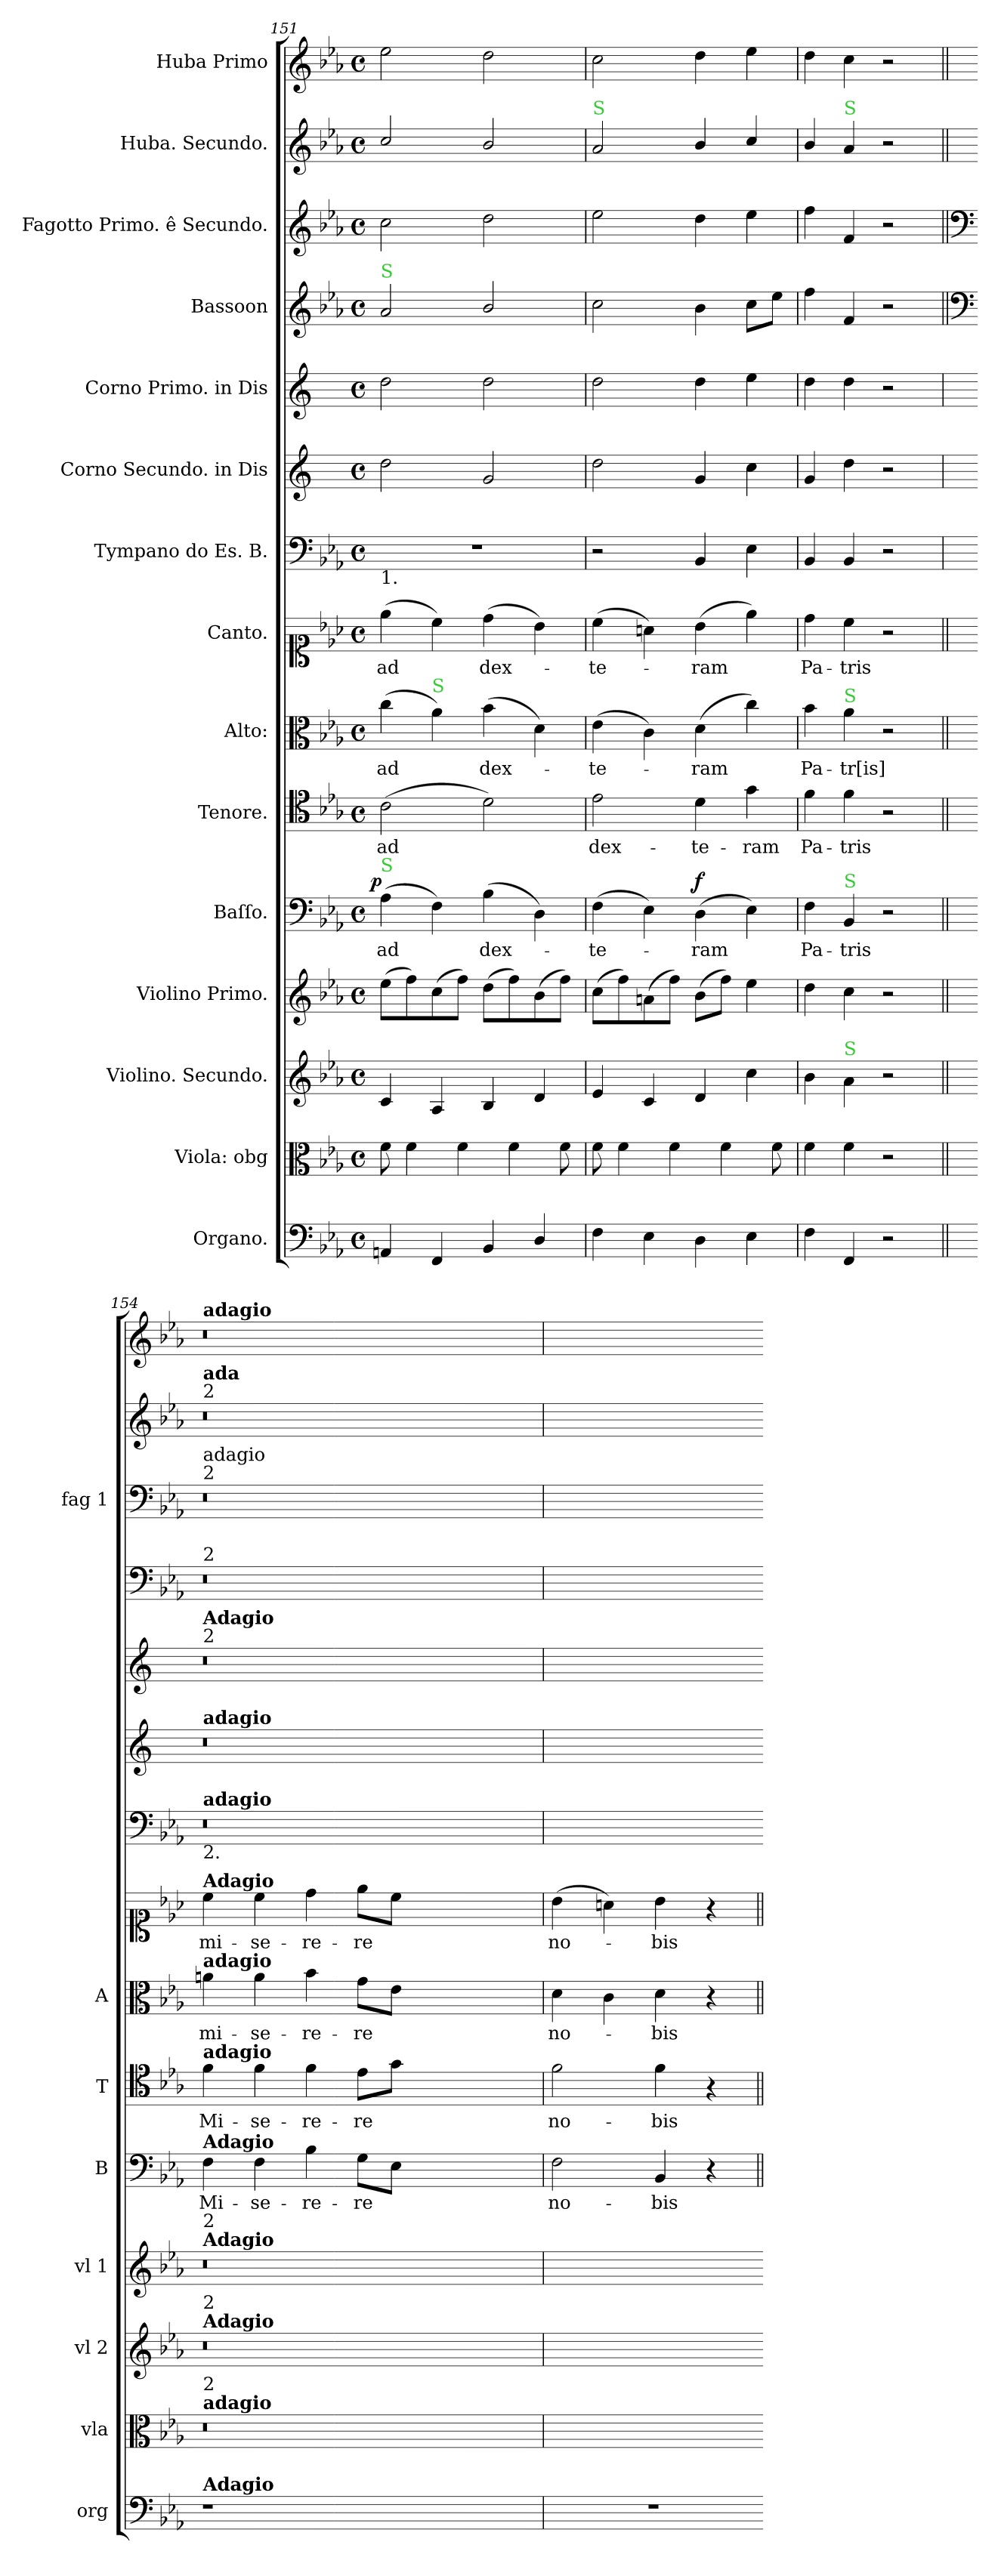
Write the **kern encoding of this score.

**kern	**dynam	**kern	**dynam	**kern	**dynam	**kern	**dynam	**kern	**text	**dynam	**kern	**text	**dynam	**kern	**text	**dynam	**kern	**text	**dynam	**kern	**kern	**dynam	**kern	**dynam	**kern	**kern	**dynam	**kern	**dynam	**kern	**dynam
*part15	*part15	*part14	*part14	*part13	*part13	*part12	*part12	*part11	*part11	*part11	*part10	*part10	*part10	*part9	*part9	*part9	*part8	*part8	*part8	*part7	*part6	*part6	*part5	*part5	*part4	*part3	*part3	*part2	*part2	*part1	*part1
*staff15	*staff15	*staff14	*staff14	*staff13	*staff13	*staff12	*staff12	*staff11	*staff11	*staff11	*staff10	*staff10	*staff10	*staff9	*staff9	*staff9	*staff8	*staff8	*staff8	*staff7	*staff6	*staff6	*staff5	*staff5	*staff4	*staff3	*staff3	*staff2	*staff2	*staff1	*staff1
*I"Organo.	*	*I"Viola: obg	*	*I"Violino. Secundo.	*	*I"Violino Primo.	*	*I"Baſſo.	*	*	*I"Tenore.	*	*	*I"Alto:	*	*	*I"Canto.	*	*	*I"Tympano do Es. B.	*I"Corno Secundo. in Dis	*	*I"Corno Primo. in Dis	*	*I"Bassoon	*I"Fagotto Primo. ê Secundo.	*	*I"Huba. Secundo.	*	*I"Huba Primo	*
*I'org	*	*I'vla	*	*I'vl 2	*	*I'vl 1	*	*I'B	*	*	*I'T	*	*	*I'A	*	*	*	*	*	*	*	*	*	*	*	*I'fag 1	*	*	*	*	*
*clefF4	*	*clefC3	*	*clefG2	*	*clefG2	*	*clefF4	*	*	*clefC4	*	*	*clefC3	*	*	*clefC1	*	*	*clefF4	*clefG2	*	*clefG2	*	*clefG2	*clefG2	*	*clefG2	*	*clefG2	*
*	*	*	*	*	*	*	*	*	*	*	*	*	*	*	*	*	*	*	*	*	*ITrd5c9	*	*ITrd5c9	*	*	*	*	*	*	*	*
*k[b-e-a-]	*	*k[b-e-a-]	*	*k[b-e-a-]	*	*k[b-e-a-]	*	*k[b-e-a-]	*	*	*k[b-e-a-]	*	*	*k[b-e-a-]	*	*	*k[b-e-a-]	*	*	*k[b-e-a-]	*k[b-e-a-]	*	*k[b-e-a-]	*	*k[b-e-a-]	*k[b-e-a-]	*	*k[b-e-a-]	*	*k[b-e-a-]	*
*E-:	*	*E-:	*	*E-:	*	*E-:	*	*E-:	*	*	*	*	*	*E-:	*	*	*E-:	*	*	*	*E-:	*	*E-:	*	*	*	*	*E-:	*	*E-:	*
*M4/4	*	*M4/4	*	*M4/4	*	*M4/4	*	*M4/4	*	*	*M4/4	*	*	*M4/4	*	*	*M4/4	*	*	*M4/4	*M4/4	*	*M4/4	*	*M4/4	*M4/4	*	*M4/4	*	*M4/4	*
*met(c)	*	*met(c)	*	*met(c)	*	*met(c)	*	*met(c)	*	*	*met(c)	*	*	*met(c)	*	*	*met(c)	*	*	*met(c)	*met(c)	*	*met(c)	*	*met(c)	*met(c)	*	*met(c)	*	*met(c)	*
=151	=151	=151	=151	=151	=151	=151	=151	=151	=151	=151	=151	=151	=151	=151	=151	=151	=151	=151	=151	=151	=151	=151	=151	=151	=151	=151	=151	=151	=151	=151	=151
!	!	!	!	!	!	!	!	!	!	!	!	!	!	!	!	!	!	!	!	!	!	!	!	!	!LO:TX:a:color=limegreen:t=S	!	!	!	!	!	!
!	!	!	!	!	!	!	!	!	!	!	!	!	!	!	!	!	!	!	!	!LO:TX:b:t=1.	!	!	!	!	!	!	!	!	!	!	!
!	!	!	!	!	!	!	!	!LO:TX:a:color=limegreen:t=S	!	!	!	!	!	!	!	!	!	!	!	!	!	!	!	!	!	!	!	!	!	!	!
!	!LO:DY:a	!	!LO:DY:b	!	!LO:DY:a	!	!LO:DY:b	!	!	!LO:DY:b:rj	!	!	!LO:DY:b	!	!	!LO:DY:b	!	!	!LO:DY:b:rj	!	!	!LO:DY:b	!	!LO:DY:b	!	!	!LO:DY:b	!	!LO:DY:b	!	!LO:DY:b
4AAn/	pia	8f\	pia	4c/	pia	(8ee-\L	piano	(4A-\	ad	p	(2c\	ad	pia	(4cc\	ad	pia	(4ee-\	ad	pia	1r	2f\	pia	2f\	pia	2a-/	2cc\	pia	2cc/	pia	2ee-\	pia
.	.	4f\	.	.	.	8ff\)	.	.	.	.	.	.	.	.	.	.	.	.	.	.	.	.	.	.	.	.	.	.	.	.	.
!	!	!	!	!	!	!	!	!	!	!	!	!	!	!LO:TX:a:color=limegreen:t=S	!	!	!	!	!	!	!	!	!	!	!	!	!	!	!	!	!
4FF/	.	.	.	4A-/	.	(8cc\	.	4F\)	.	.	.	.	.	4a-\)	.	.	4cc\)	.	.	.	.	.	.	.	.	.	.	.	.	.	.
.	.	4f\	.	.	.	8ff\J)	.	.	.	.	.	.	.	.	.	.	.	.	.	.	.	.	.	.	.	.	.	.	.	.	.
4BB-/	.	.	.	4B-/	.	(8dd\L	.	(4B-\	dex-	.	2d\)	.	.	(4b-\	dex-	.	(4dd\	dex-	.	.	2B-/	.	2f\	.	2b-/	2dd\	.	2b-/	.	2dd\	.
.	.	4f\	.	.	.	8ff\)	.	.	.	.	.	.	.	.	.	.	.	.	.	.	.	.	.	.	.	.	.	.	.	.	.
4D/	.	.	.	4d/	.	(8b-\	.	4D\)	.	.	.	.	.	4d\)	.	.	4b-\)	.	.	.	.	.	.	.	.	.	.	.	.	.	.
.	.	8f\	.	.	.	8ff\J)	.	.	.	.	.	.	.	.	.	.	.	.	.	.	.	.	.	.	.	.	.	.	.	.	.
=152	=152	=152	=152	=152	=152	=152	=152	=152	=152	=152	=152	=152	=152	=152	=152	=152	=152	=152	=152	=152	=152	=152	=152	=152	=152	=152	=152	=152	=152	=152	=152
!	!	!	!	!	!	!	!	!	!	!	!	!	!	!	!	!	!	!	!	!	!	!	!	!	!	!	!	!LO:TX:a:color=limegreen:t=S	!	!	!
4F\	.	8f\	.	4e-/	.	(8cc\L	.	(4F\	-te-	.	2e-\	dex-	.	(4e-\	-te-	.	(4cc\	-te-	.	2r	2f\	.	2f\	.	2cc\	2ee-\	.	2a-/	.	2cc\	.
.	.	4f\	.	.	.	8ff\)	.	.	.	.	.	.	.	.	.	.	.	.	.	.	.	.	.	.	.	.	.	.	.	.	.
4E-\	.	.	.	4c/	.	(8an\	.	4E-\)	.	.	.	.	.	4c\)	.	.	4an\)	.	.	.	.	.	.	.	.	.	.	.	.	.	.
.	.	4f\	.	.	.	8ff\J)	.	.	.	.	.	.	.	.	.	.	.	.	.	.	.	.	.	.	.	.	.	.	.	.	.
!	!	!	!	!	!	!	!	!	!	!LO:DY:b	!	!	!	!	!	!	!	!	!	!	!	!LO:DY:b	!	!LO:DY:b	!	!	!LO:DY:b	!	!LO:DY:b	!	!LO:DY:b
4D\	.	.	.	4d/	.	(8b-\L	.	(4D\	-ram	f	4d\	-te-	.	(4d\	-ram	.	(4b-\	-ram	.	4BB-/	4B-/	fort	4f\	fort	4b-\	4dd\	fort	4b-/	for	4dd\	for
.	.	4f\	.	.	.	8ff\J)	.	.	.	.	.	.	.	.	.	.	.	.	.	.	.	.	.	.	.	.	.	.	.	.	.
!	!LO:DY:b	!	!	!	!LO:DY:a	!	!LO:DY:b	!	!	!	!	!	!LO:DY:b	!	!	!LO:DY:b	!	!	!LO:DY:b	!	!	!	!	!	!	!	!	!	!	!	!
4E-\	fort	.	.	4cc\	forto	4ee-\	fort	4E-\)	.	.	4g\	-ram	for	4cc\)	.	fort	4ee-\)	.	fort	4E-\	4e-\	.	4g\	.	8cc\L	4ee-\	.	4cc/	.	4ee-\	.
!	!	!	!LO:DY:b	!	!	!	!	!	!	!	!	!	!	!	!	!	!	!	!	!	!	!	!	!	!	!	!	!	!	!	!
.	.	8f\	for	.	.	.	.	.	.	.	.	.	.	.	.	.	.	.	.	.	.	.	.	.	8ee-\J	.	.	.	.	.	.
=153	=153	=153	=153	=153	=153	=153	=153	=153	=153	=153	=153	=153	=153	=153	=153	=153	=153	=153	=153	=153	=153	=153	=153	=153	=153	=153	=153	=153	=153	=153	=153
4F\	.	4f\	.	4b-\	.	4dd\	.	4F\	Pa-	.	4f\	Pa-	.	4b-\	Pa-	.	4dd\	Pa-	.	4BB-/	4B-/	.	4f\	.	4ff\	4ff\	.	4b-/	.	4dd\	.
!	!	!	!	!	!	!	!	!	!	!	!	!	!	!	!	!	!	!	!	!	!	!	!	!	!	!	!	!LO:TX:a:color=limegreen:t=S	!	!	!
!	!	!	!	!	!	!	!	!	!	!	!	!	!	!LO:TX:a:color=limegreen:t=S	!	!	!	!	!	!	!	!	!	!	!	!	!	!	!	!	!
!	!	!	!	!	!	!	!	!LO:TX:a:color=limegreen:t=S	!	!	!	!	!	!	!	!	!	!	!	!	!	!	!	!	!	!	!	!	!	!	!
!	!	!	!	!LO:TX:a:color=limegreen:t=S	!	!	!	!	!	!	!	!	!	!	!	!	!	!	!	!	!	!	!	!	!	!	!	!	!	!	!
4FF/	.	4f\	.	4a-\	.	4cc\	.	4BB-/	-tris	.	4f\	-tris	.	4a-\	-tr[is]	.	4cc\	-tris	.	4BB-/	4f\	.	4f\	.	4f/	4f/	.	4a-/	.	4cc\	.
2r	.	2r	.	2r	.	2r	.	2r	.	.	2r	.	.	2r	.	.	2r	.	.	2r	2r	.	2r	.	2r	2r	.	2r	.	2r	.
=154||	=154||	=154||	=154||	=154||	=154||	=154||	=154||	=154||	=154||	=154||	=154||	=154||	=154||	=154||	=154||	=154||	=154||	=154||	=154||	=154	=154	=154||	=154	=154||	=154||	=154||	=154||	=154||	=154||	=154||	=154||
*	*	*	*	*	*	*	*	*	*	*	*	*	*	*	*	*	*	*	*	*	*	*	*	*	*clefF4	*clefF4	*	*	*	*	*
!	!	!	!	!	!	!	!	!	!	!	!	!	!	!	!	!	!	!	!	!	!	!	!	!	!	!	!	!	!	!LO:TX:a:B:t=adagio	!
!	!	!	!	!	!	!	!	!	!	!	!	!	!	!	!	!	!	!	!	!	!	!	!	!	!	!	!	!LO:TX:a:t=2	!	!	!
!	!	!	!	!	!	!	!	!	!	!	!	!	!	!	!	!	!	!	!	!	!	!	!	!	!	!	!	!LO:TX:a:B:t=ada	!	!	!
!	!	!	!	!	!	!	!	!	!	!	!	!	!	!	!	!	!	!	!	!	!	!	!	!	!	!LO:TX:a:t=2	!	!	!	!	!
!	!	!	!	!	!	!	!	!	!	!	!	!	!	!	!	!	!	!	!	!	!	!	!	!	!	!LO:TX:a:t=adagio	!	!	!	!	!
!	!	!	!	!	!	!	!	!	!	!	!	!	!	!	!	!	!	!	!	!	!	!	!	!	!LO:TX:a:t=2	!	!	!	!	!	!
!	!	!	!	!	!	!	!	!	!	!	!	!	!	!	!	!	!	!	!	!	!	!	!LO:TX:a:t=2	!	!	!	!	!	!	!	!
!	!	!	!	!	!	!	!	!	!	!	!	!	!	!	!	!	!	!	!	!	!	!	!LO:TX:a:B:t=Adagio	!	!	!	!	!	!	!	!
!	!	!	!	!	!	!	!	!	!	!	!	!	!	!	!	!	!	!	!	!	!LO:TX:a:B:t=adagio	!	!	!	!	!	!	!	!	!	!
!	!	!	!	!	!	!	!	!	!	!	!	!	!	!	!	!	!	!	!	!LO:TX:b:t=2.	!	!	!	!	!	!	!	!	!	!	!
!	!	!	!	!	!	!	!	!	!	!	!	!	!	!	!	!	!	!	!	!LO:TX:a:B:t=adagio	!	!	!	!	!	!	!	!	!	!	!
!	!	!	!	!	!	!	!	!	!	!	!	!	!	!	!	!	!LO:TX:a:B:t=Adagio	!	!	!	!	!	!	!	!	!	!	!	!	!	!
!	!	!	!	!	!	!	!	!	!	!	!	!	!	!LO:TX:a:B:t=adagio	!	!	!	!	!	!	!	!	!	!	!	!	!	!	!	!	!
!	!	!	!	!	!	!	!	!	!	!	!LO:TX:a:B:t=adagio	!	!	!	!	!	!	!	!	!	!	!	!	!	!	!	!	!	!	!	!
!	!	!	!	!	!	!	!	!LO:TX:a:B:t=Adagio	!	!	!	!	!	!	!	!	!	!	!	!	!	!	!	!	!	!	!	!	!	!	!
!	!	!	!	!	!	!LO:TX:a:B:t=Adagio	!	!	!	!	!	!	!	!	!	!	!	!	!	!	!	!	!	!	!	!	!	!	!	!	!
!	!	!	!	!	!	!LO:TX:a:t=2	!	!	!	!	!	!	!	!	!	!	!	!	!	!	!	!	!	!	!	!	!	!	!	!	!
!	!	!	!	!LO:TX:a:B:t=Adagio	!	!	!	!	!	!	!	!	!	!	!	!	!	!	!	!	!	!	!	!	!	!	!	!	!	!	!
!	!	!	!	!LO:TX:a:t=2	!	!	!	!	!	!	!	!	!	!	!	!	!	!	!	!	!	!	!	!	!	!	!	!	!	!	!
!	!	!LO:TX:a:B:t=adagio	!	!	!	!	!	!	!	!	!	!	!	!	!	!	!	!	!	!	!	!	!	!	!	!	!	!	!	!	!
!	!	!LO:TX:a:t=2	!	!	!	!	!	!	!	!	!	!	!	!	!	!	!	!	!	!	!	!	!	!	!	!	!	!	!	!	!
!LO:TX:a:B:t=Adagio	!	!	!	!	!	!	!	!	!	!	!	!	!	!	!	!	!	!	!	!	!	!	!	!	!	!	!	!	!	!	!
1r	.	0r	.	0r	.	0r	.	4F\	Mi-	.	4f\	Mi-	.	4an\	mi-	.	4cc\	mi-	.	0r	0r	.	0r	.	0r	0r	.	0r	.	0r	.
.	.	.	.	.	.	.	.	4F\	-se-	.	4f\	-se-	.	4a\	-se-	.	4cc\	-se-	.	.	.	.	.	.	.	.	.	.	.	.	.
.	.	.	.	.	.	.	.	4B-\	-re-	.	4f\	-re-	.	4b-\	-re-	.	4dd\	-re-	.	.	.	.	.	.	.	.	.	.	.	.	.
.	.	.	.	.	.	.	.	8G\L	-re	.	8e-\L	-re	.	8g\L	-re	.	8ee-\L	-re	.	.	.	.	.	.	.	.	.	.	.	.	.
.	.	.	.	.	.	.	.	8E-\J	.	.	8g\J	.	.	8e-\J	.	.	8cc\J	.	.	.	.	.	.	.	.	.	.	.	.	.	.
1ryy	.	.	.	.	.	.	.	1ryy	.	.	1ryy	.	.	1ryy	.	.	1ryy	.	.	.	.	.	.	.	.	.	.	.	.	.	.
=155	=155	=155	=155	=155	=155	=155	=155	=155	=155	=155	=155	=155	=155	=155	=155	=155	=155	=155	=155	=155	=155	=155	=155	=155	=155	=155	=155	=155	=155	=155	=155
1r	.	1ryy	.	1ryy	.	1ryy	.	2F\	no-	.	2f\	no-	.	4d\	no-	.	(4b-\	no-	.	1ryy	1ryy	.	1ryy	.	1ryy	1ryy	.	1ryy	.	1ryy	.
.	.	.	.	.	.	.	.	.	.	.	.	.	.	4c\	.	.	4an\)	.	.	.	.	.	.	.	.	.	.	.	.	.	.
.	.	.	.	.	.	.	.	4BB-/	-bis	.	4f\	-bis	.	4d\	-bis	.	4b-\	-bis	.	.	.	.	.	.	.	.	.	.	.	.	.
.	.	.	.	.	.	.	.	4r	.	.	4r	.	.	4r	.	.	4r	.	.	.	.	.	.	.	.	.	.	.	.	.	.
=||	=||	=||	=||	=||	=||	=||	=||	=||	=||	=||	=||	=||	=||	=||	=||	=||	=||	=||	=||	=||	=||	=||	=	=||	=||	=||	=||	=||	=||	=||	=||
*-	*-	*-	*-	*-	*-	*-	*-	*-	*-	*-	*-	*-	*-	*-	*-	*-	*-	*-	*-	*-	*-	*-	*-	*-	*-	*-	*-	*-	*-	*-	*-
